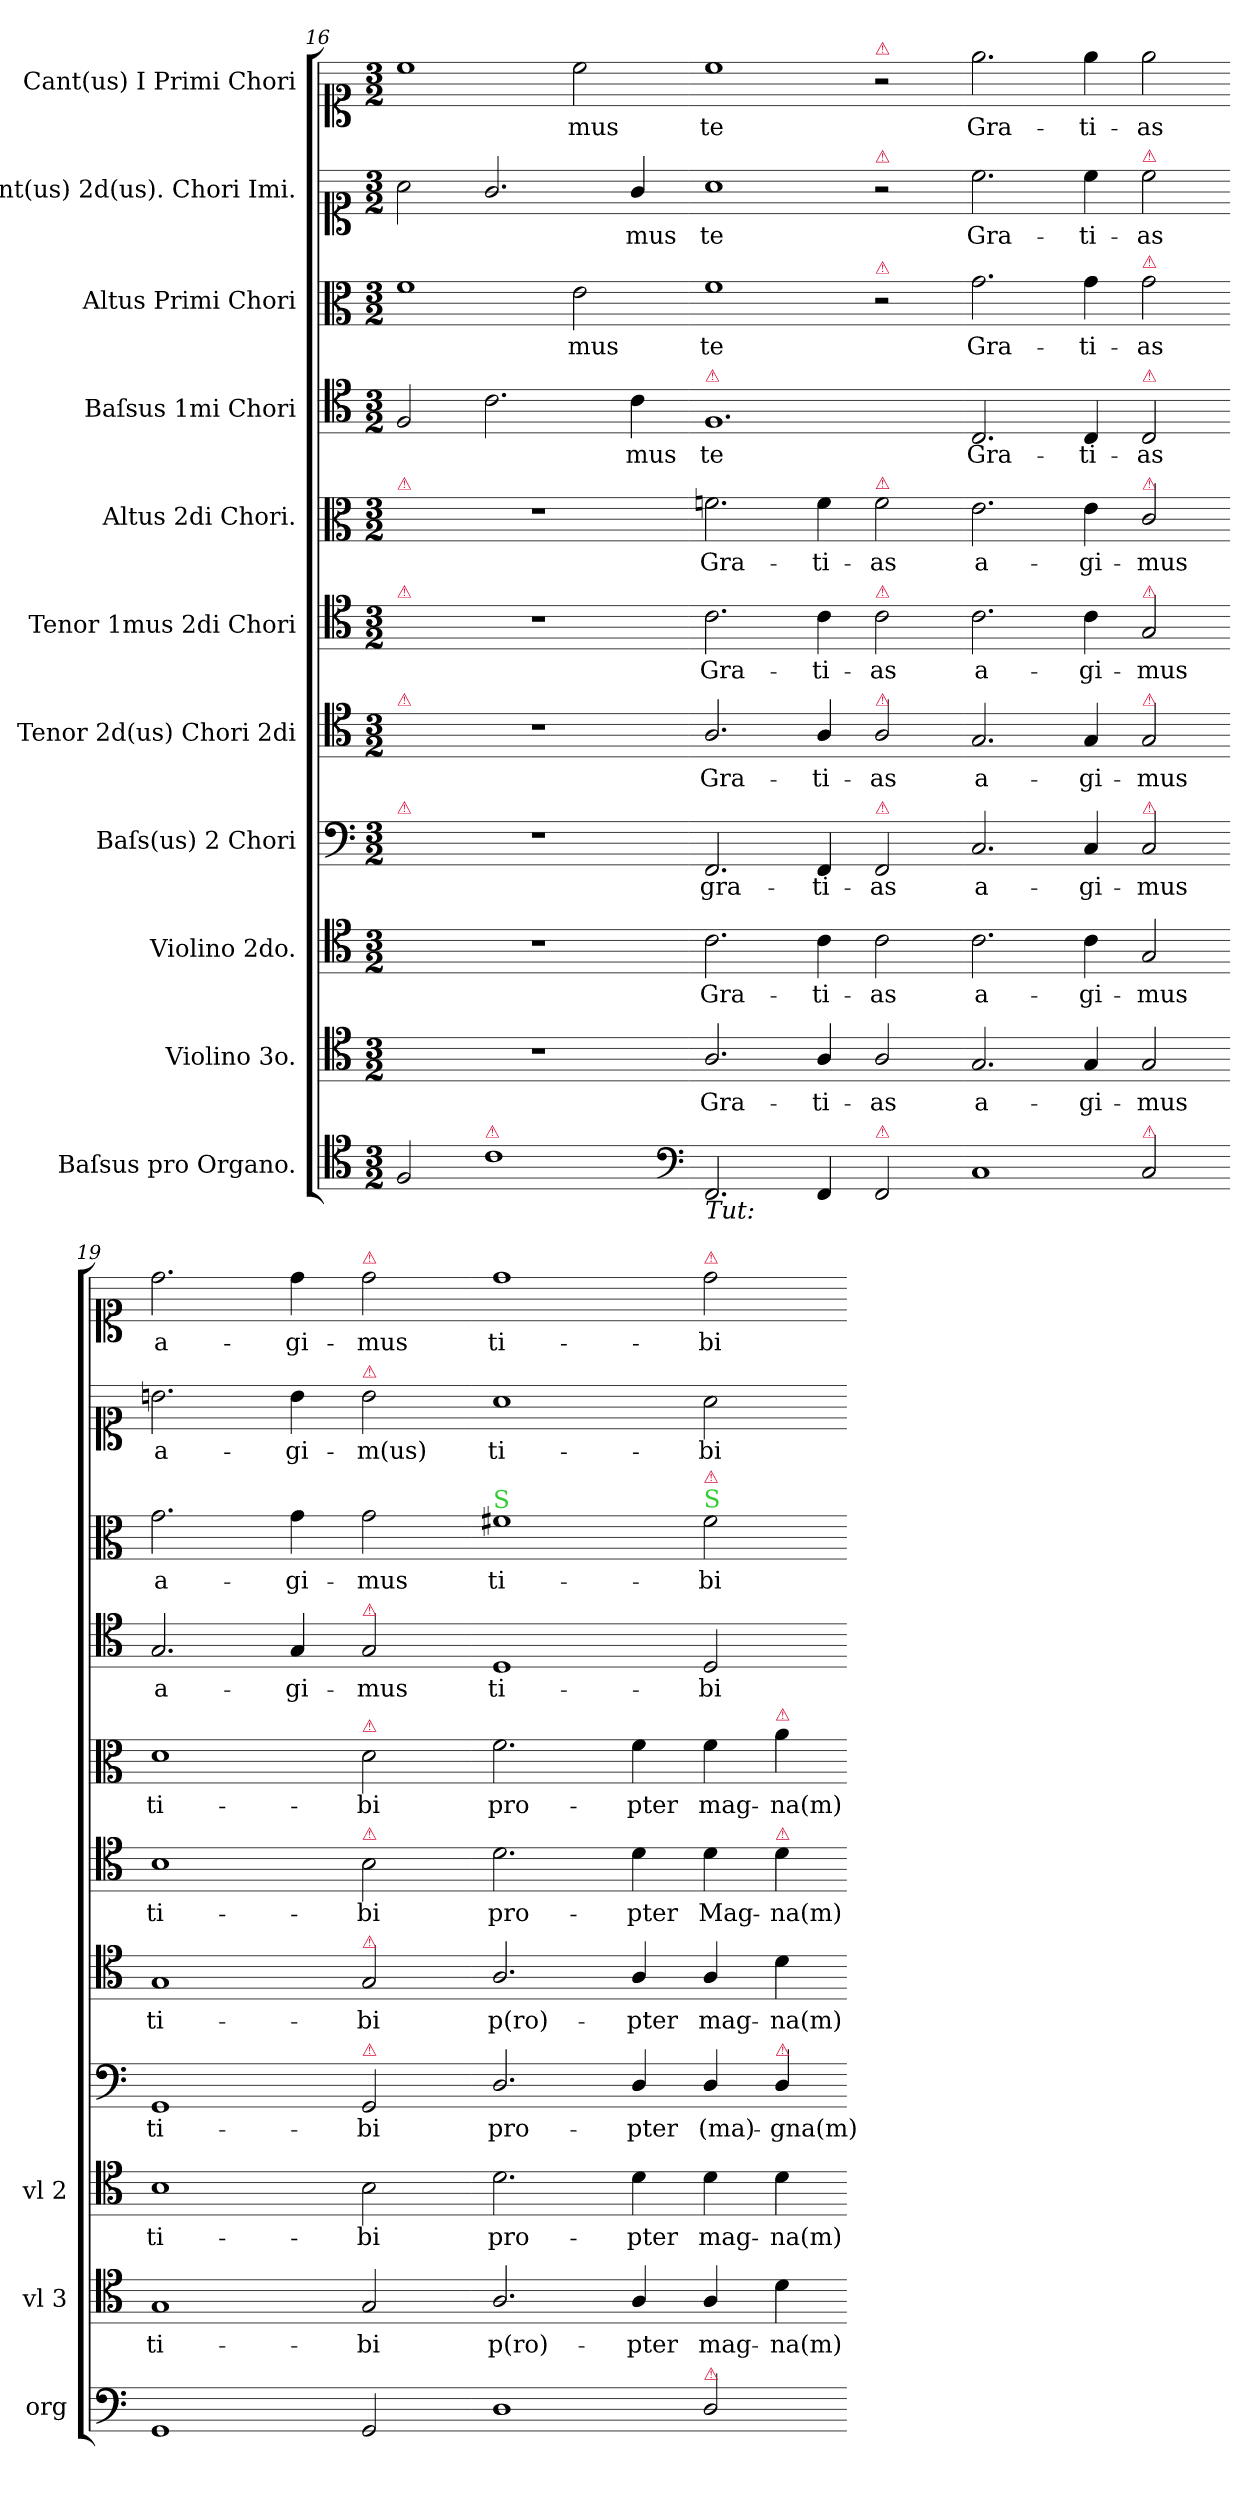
**kern	**kern	**text	**kern	**text	**kern	**text	**kern	**text	**kern	**text	**kern	**text	**kern	**text	**kern	**text	**kern	**text	**kern	**text
*part11	*part10	*part10	*part9	*part9	*part8	*part8	*part7	*part7	*part6	*part6	*part5	*part5	*part4	*part4	*part3	*part3	*part2	*part2	*part1	*part1
*staff11	*staff10	*staff10	*staff9	*staff9	*staff8	*staff8	*staff7	*staff7	*staff6	*staff6	*staff5	*staff5	*staff4	*staff4	*staff3	*staff3	*staff2	*staff2	*staff1	*staff1
*I"Baſsus pro Organo.	*I"Violino 3o.	*	*I"Violino 2do.	*	*I"Baſs(us) 2 Chori	*	*I"Tenor 2d(us) Chori 2di	*	*I"Tenor 1mus 2di Chori	*	*I"Altus 2di Chori.	*	*I"Baſsus 1mi Chori	*	*I"Altus Primi Chori	*	*I"Cant(us) 2d(us). Chori Imi.	*	*I"Cant(us) I Primi Chori	*
*I'org	*I'vl 3	*	*I'vl 2	*	*	*	*	*	*	*	*	*	*	*	*	*	*	*	*	*
*clefC4	*clefC4	*	*clefC4	*	*clefF4	*	*clefC4	*	*clefC4	*	*clefC3	*	*clefC4	*	*clefC3	*	*clefC1	*	*clefC1	*
*k[]	*k[]	*	*k[]	*	*k[]	*	*k[]	*	*k[]	*	*k[]	*	*k[]	*	*k[]	*	*k[]	*	*k[]	*
*D:dor	*D:dor	*	*D:dor	*	*D:dor	*	*D:dor	*	*D:dor	*	*D:dor	*	*D:dor	*	*D:dor	*	*D:dor	*	*D:dor	*
*M3/2	*M3/2	*	*M3/2	*	*M3/2	*	*M3/2	*	*M3/2	*	*M3/2	*	*M3/2	*	*M3/2	*	*M3/2	*	*M3/2	*
=16	=16	=16	=16	=16	=16	=16	=16	=16	=16	=16	=16	=16	=16	=16	=16	=16	=16	=16	=16	=16
!	!	!	!	!	!	!	!	!	!	!	!LO:TX:a:color=crimson:t=⚠	!	!	!	!	!	!	!	!	!
!	!	!	!	!	!	!	!	!	!LO:TX:a:color=crimson:t=⚠	!	!	!	!	!	!	!	!	!	!	!
!	!	!	!	!	!	!	!LO:TX:a:color=crimson:t=⚠	!	!	!	!	!	!	!	!	!	!	!	!	!
!	!	!	!	!	!LO:TX:a:color=crimson:t=⚠	!	!	!	!	!	!	!	!	!	!	!	!	!	!	!
2F/	1.r	.	1.r	.	1.r	.	1.r	.	1.r	.	1.r	.	2F/	.	1f	.	2a\	.	1cc	.
!LO:TX:a:color=crimson:t=⚠	!	!	!	!	!	!	!	!	!	!	!	!	!	!	!	!	!	!	!	!
1c	.	.	.	.	.	.	.	.	.	.	.	.	2.c\	.	.	.	2.g/	.	.	.
.	.	.	.	.	.	.	.	.	.	.	.	.	.	.	2e\	-mus	.	.	2cc\	-mus
.	.	.	.	.	.	.	.	.	.	.	.	.	4c\	-mus	.	.	4g/	-mus	.	.
*clefF4	*	*	*	*	*	*	*	*	*	*	*	*	*	*	*	*	*	*	*	*
=17-	=17-	=17-	=17-	=17-	=17-	=17-	=17-	=17-	=17-	=17-	=17-	=17-	=17-	=17-	=17-	=17-	=17-	=17-	=17-	=17-
!	!	!	!	!	!	!	!	!	!	!	!	!	!LO:TX:a:color=crimson:t=⚠	!	!	!	!	!	!	!
!LO:TX:b:i:t=Tut&colon;	!	!	!	!	!	!	!	!	!	!	!	!	!	!	!	!	!	!	!	!
2.FF/	2.A/	Gra-	2.c\	Gra-	2.FF/	gra-	2.A/	Gra-	2.c\	Gra-	2.fn\	Gra-	1.F	te	1f	te	1a	te	1cc	te
4FF/	4A/	-ti-	4c\	-ti-	4FF/	-ti-	4A/	-ti-	4c\	-ti-	4f\	-ti-	.	.	.	.	.	.	.	.
!	!	!	!	!	!	!	!	!	!	!	!	!	!	!	!	!	!	!	!LO:TX:a:color=crimson:t=⚠	!
!	!	!	!	!	!	!	!	!	!	!	!	!	!	!	!	!	!LO:TX:a:color=crimson:t=⚠	!	!	!
!	!	!	!	!	!	!	!	!	!	!	!	!	!	!	!LO:TX:a:color=crimson:t=⚠	!	!	!	!	!
!	!	!	!	!	!	!	!	!	!	!	!LO:TX:a:color=crimson:t=⚠	!	!	!	!	!	!	!	!	!
!	!	!	!	!	!	!	!	!	!LO:TX:a:color=crimson:t=⚠	!	!	!	!	!	!	!	!	!	!	!
!	!	!	!	!	!	!	!LO:TX:a:color=crimson:t=⚠	!	!	!	!	!	!	!	!	!	!	!	!	!
!	!	!	!	!	!LO:TX:a:color=crimson:t=⚠	!	!	!	!	!	!	!	!	!	!	!	!	!	!	!
!LO:TX:a:color=crimson:t=⚠	!	!	!	!	!	!	!	!	!	!	!	!	!	!	!	!	!	!	!	!
2FF/	2A/	-as	2c\	-as	2FF/	-as	2A/	-as	2c\	-as	2f\	-as	.	.	2r	.	2r	.	2r	.
=18-	=18-	=18-	=18-	=18-	=18-	=18-	=18-	=18-	=18-	=18-	=18-	=18-	=18-	=18-	=18-	=18-	=18-	=18-	=18-	=18-
1C	2.G/	a-	2.c\	a-	2.C/	a-	2.G/	a-	2.c\	a-	2.e\	a-	2.C/	Gra-	2.g\	Gra-	2.cc\	Gra-	2.ee\	Gra-
.	4G/	-gi-	4c\	-gi-	4C/	-gi-	4G/	-gi-	4c\	-gi-	4e\	-gi-	4C/	-ti-	4g\	-ti-	4cc\	-ti-	4ee\	-ti-
!	!	!	!	!	!	!	!	!	!	!	!	!	!	!	!	!	!LO:TX:a:color=crimson:t=⚠	!	!	!
!	!	!	!	!	!	!	!	!	!	!	!	!	!	!	!LO:TX:a:color=crimson:t=⚠	!	!	!	!	!
!	!	!	!	!	!	!	!	!	!	!	!	!	!LO:TX:a:color=crimson:t=⚠	!	!	!	!	!	!	!
!	!	!	!	!	!	!	!	!	!	!	!LO:TX:a:color=crimson:t=⚠	!	!	!	!	!	!	!	!	!
!	!	!	!	!	!	!	!	!	!LO:TX:a:color=crimson:t=⚠	!	!	!	!	!	!	!	!	!	!	!
!	!	!	!	!	!	!	!LO:TX:a:color=crimson:t=⚠	!	!	!	!	!	!	!	!	!	!	!	!	!
!	!	!	!	!	!LO:TX:a:color=crimson:t=⚠	!	!	!	!	!	!	!	!	!	!	!	!	!	!	!
!LO:TX:a:color=crimson:t=⚠	!	!	!	!	!	!	!	!	!	!	!	!	!	!	!	!	!	!	!	!
2C/	2G/	-mus	2G/	-mus	2C/	-mus	2G/	-mus	2G/	-mus	2c/	-mus	2C/	-as	2g\	-as	2cc\	-as	2ee\	-as
=19-	=19-	=19-	=19-	=19-	=19-	=19-	=19-	=19-	=19-	=19-	=19-	=19-	=19-	=19-	=19-	=19-	=19-	=19-	=19-	=19-
1GG	1G	ti-	1B	ti-	1GG	ti-	1G	ti-	1B	ti-	1d	ti-	2.G/	a-	2.g\	a-	2.bn\	a-	2.dd\	a-
.	.	.	.	.	.	.	.	.	.	.	.	.	4G/	-gi-	4g\	-gi-	4b\	-gi-	4dd\	-gi-
!	!	!	!	!	!	!	!	!	!	!	!	!	!	!	!	!	!	!	!LO:TX:a:color=crimson:t=⚠	!
!	!	!	!	!	!	!	!	!	!	!	!	!	!	!	!	!	!LO:TX:a:color=crimson:t=⚠	!	!	!
!	!	!	!	!	!	!	!	!	!	!	!	!	!LO:TX:a:color=crimson:t=⚠	!	!	!	!	!	!	!
!	!	!	!	!	!	!	!	!	!	!	!LO:TX:a:color=crimson:t=⚠	!	!	!	!	!	!	!	!	!
!	!	!	!	!	!	!	!	!	!LO:TX:a:color=crimson:t=⚠	!	!	!	!	!	!	!	!	!	!	!
!	!	!	!	!	!	!	!LO:TX:a:color=crimson:t=⚠	!	!	!	!	!	!	!	!	!	!	!	!	!
!	!	!	!	!	!LO:TX:a:color=crimson:t=⚠	!	!	!	!	!	!	!	!	!	!	!	!	!	!	!
2GG/	2G/	-bi	2B\	-bi	2GG/	-bi	2G/	-bi	2B\	-bi	2d\	-bi	2G/	-mus	2g\	-mus	2b\	-m(us)	2dd\	-mus
=20-	=20-	=20-	=20-	=20-	=20-	=20-	=20-	=20-	=20-	=20-	=20-	=20-	=20-	=20-	=20-	=20-	=20-	=20-	=20-	=20-
!	!	!	!	!	!	!	!	!	!	!	!	!	!	!	!LO:TX:a:color=limegreen:t=S	!	!	!	!	!
1D	2.A/	p(ro)-	2.d\	pro-	2.D/	pro-	2.A/	p(ro)-	2.d\	pro-	2.f\	pro-	1D	ti-	1f#X	ti-	1a	ti-	1dd	ti-
.	4A/	-pter	4d\	-pter	4D/	-pter	4A/	-pter	4d\	-pter	4f\	-pter	.	.	.	.	.	.	.	.
!	!	!	!	!	!	!	!	!	!	!	!	!	!	!	!	!	!	!	!LO:TX:a:color=crimson:t=⚠	!
!	!	!	!	!	!	!	!	!	!	!	!	!	!	!	!LO:TX:a:color=limegreen:t=S	!	!	!	!	!
!	!	!	!	!	!	!	!	!	!	!	!	!	!	!	!LO:TX:a:color=crimson:t=⚠	!	!	!	!	!
!LO:TX:a:color=crimson:t=⚠	!	!	!	!	!	!	!	!	!	!	!	!	!	!	!	!	!	!	!	!
2D/	4A/	mag-	4d\	mag-	4D/	(ma)-	4A/	mag-	4d\	Mag-	4f\	mag-	2D/	-bi	2f#\	-bi	2a\	-bi	2dd\	-bi
!	!	!	!	!	!	!	!	!	!	!	!LO:TX:a:color=crimson:t=⚠	!	!	!	!	!	!	!	!	!
!	!	!	!	!	!	!	!	!	!LO:TX:a:color=crimson:t=⚠	!	!	!	!	!	!	!	!	!	!	!
!	!	!	!	!	!LO:TX:a:color=crimson:t=⚠	!	!	!	!	!	!	!	!	!	!	!	!	!	!	!
.	4d\	-na(m)	4d\	-na(m)	4D/	-gna(m)	4d\	-na(m)	4d\	-na(m)	4a\	-na(m)	.	.	.	.	.	.	.	.
=-	=-	=-	=-	=-	=-	=-	=-	=-	=-	=-	=-	=-	=-	=-	=-	=-	=-	=-	=-	=-
*-	*-	*-	*-	*-	*-	*-	*-	*-	*-	*-	*-	*-	*-	*-	*-	*-	*-	*-	*-	*-
